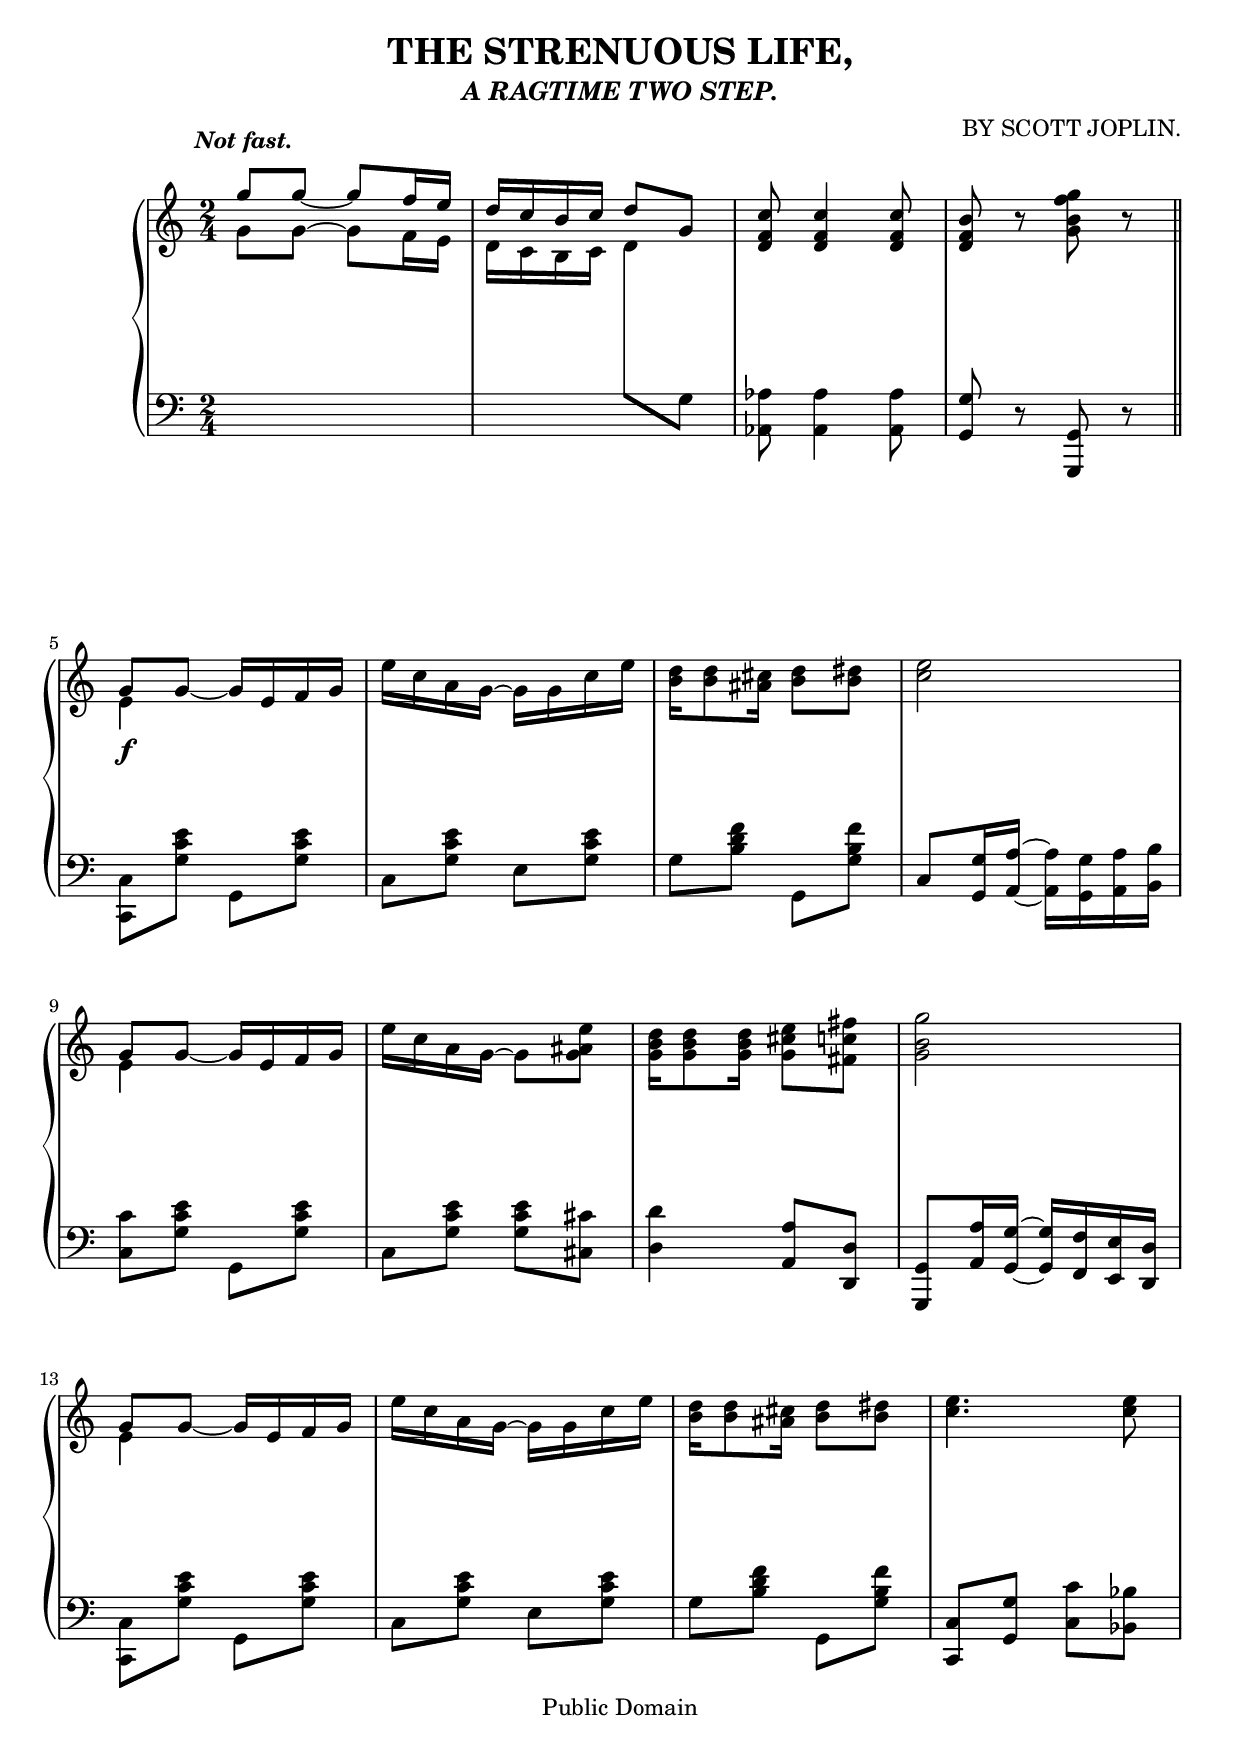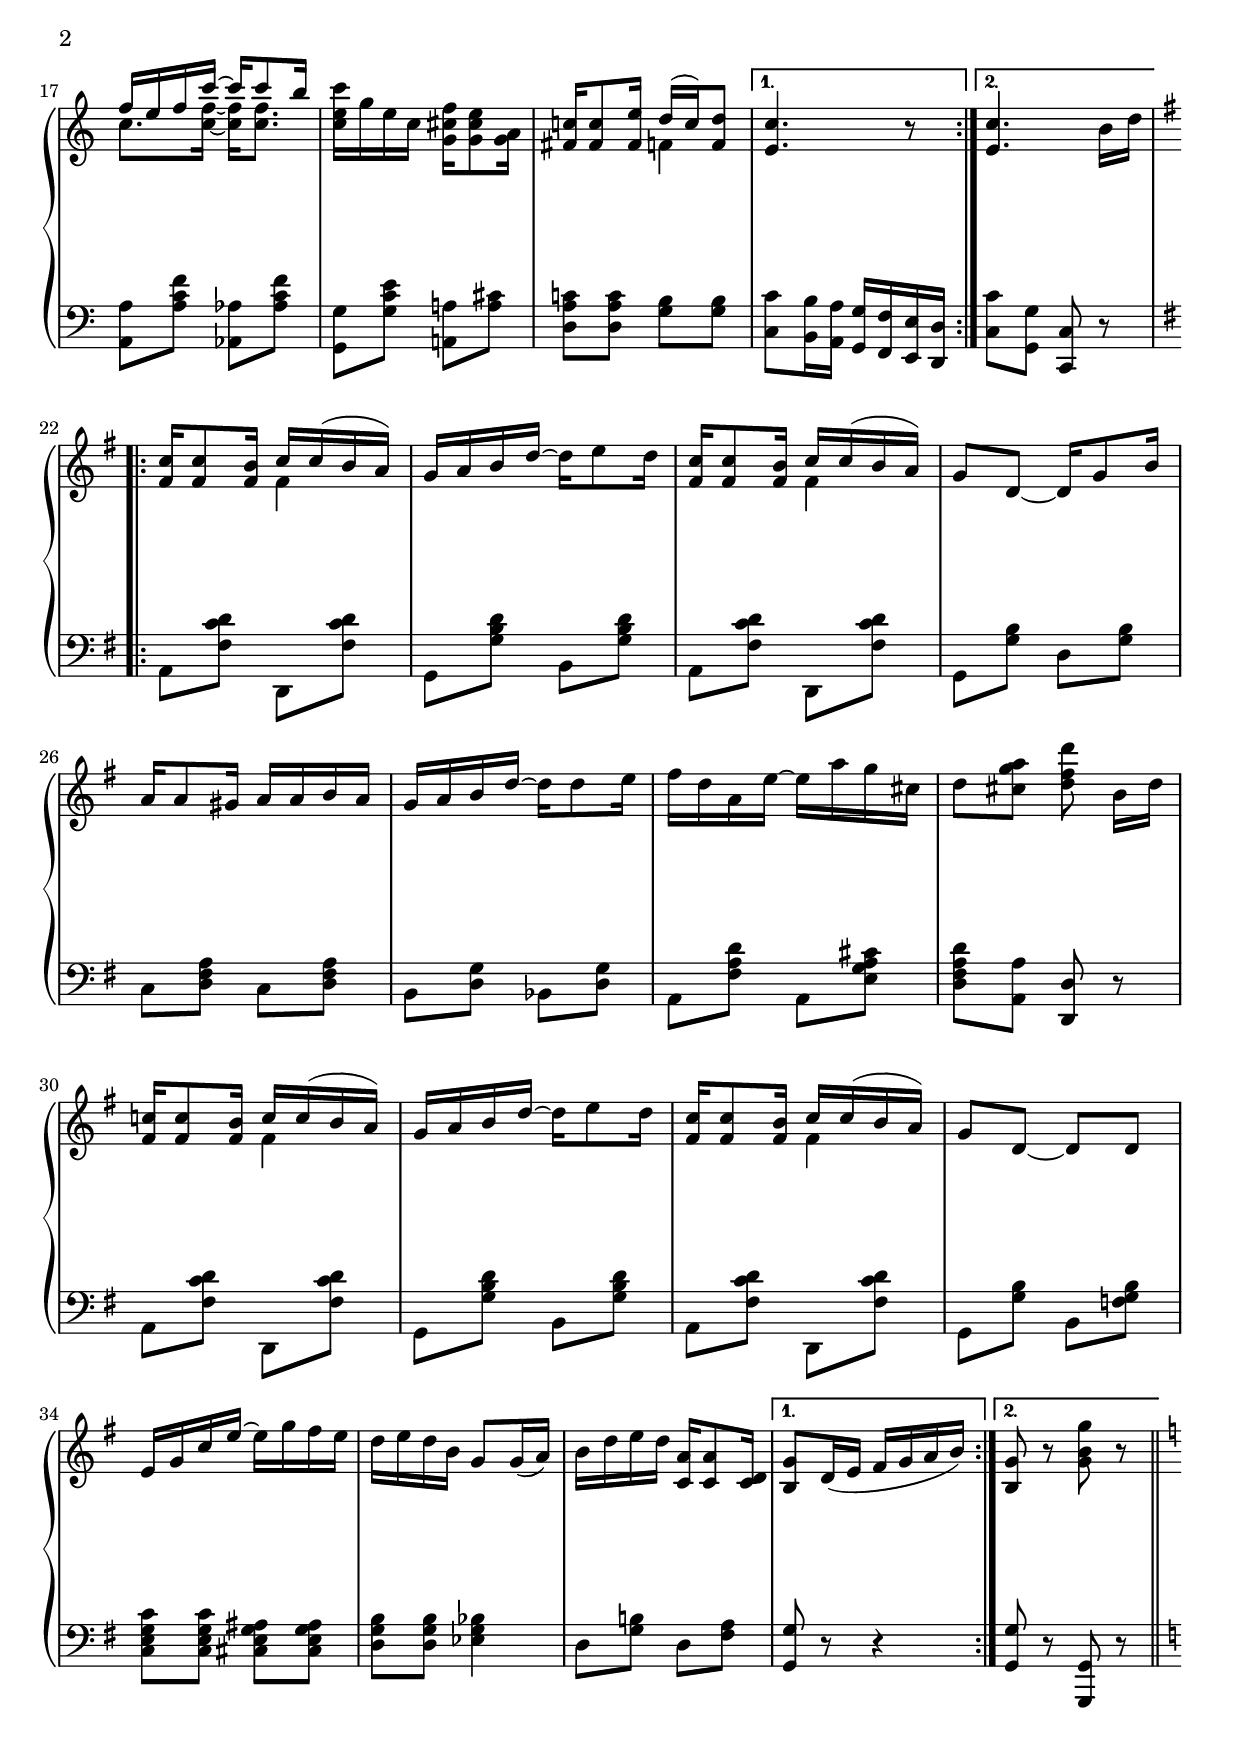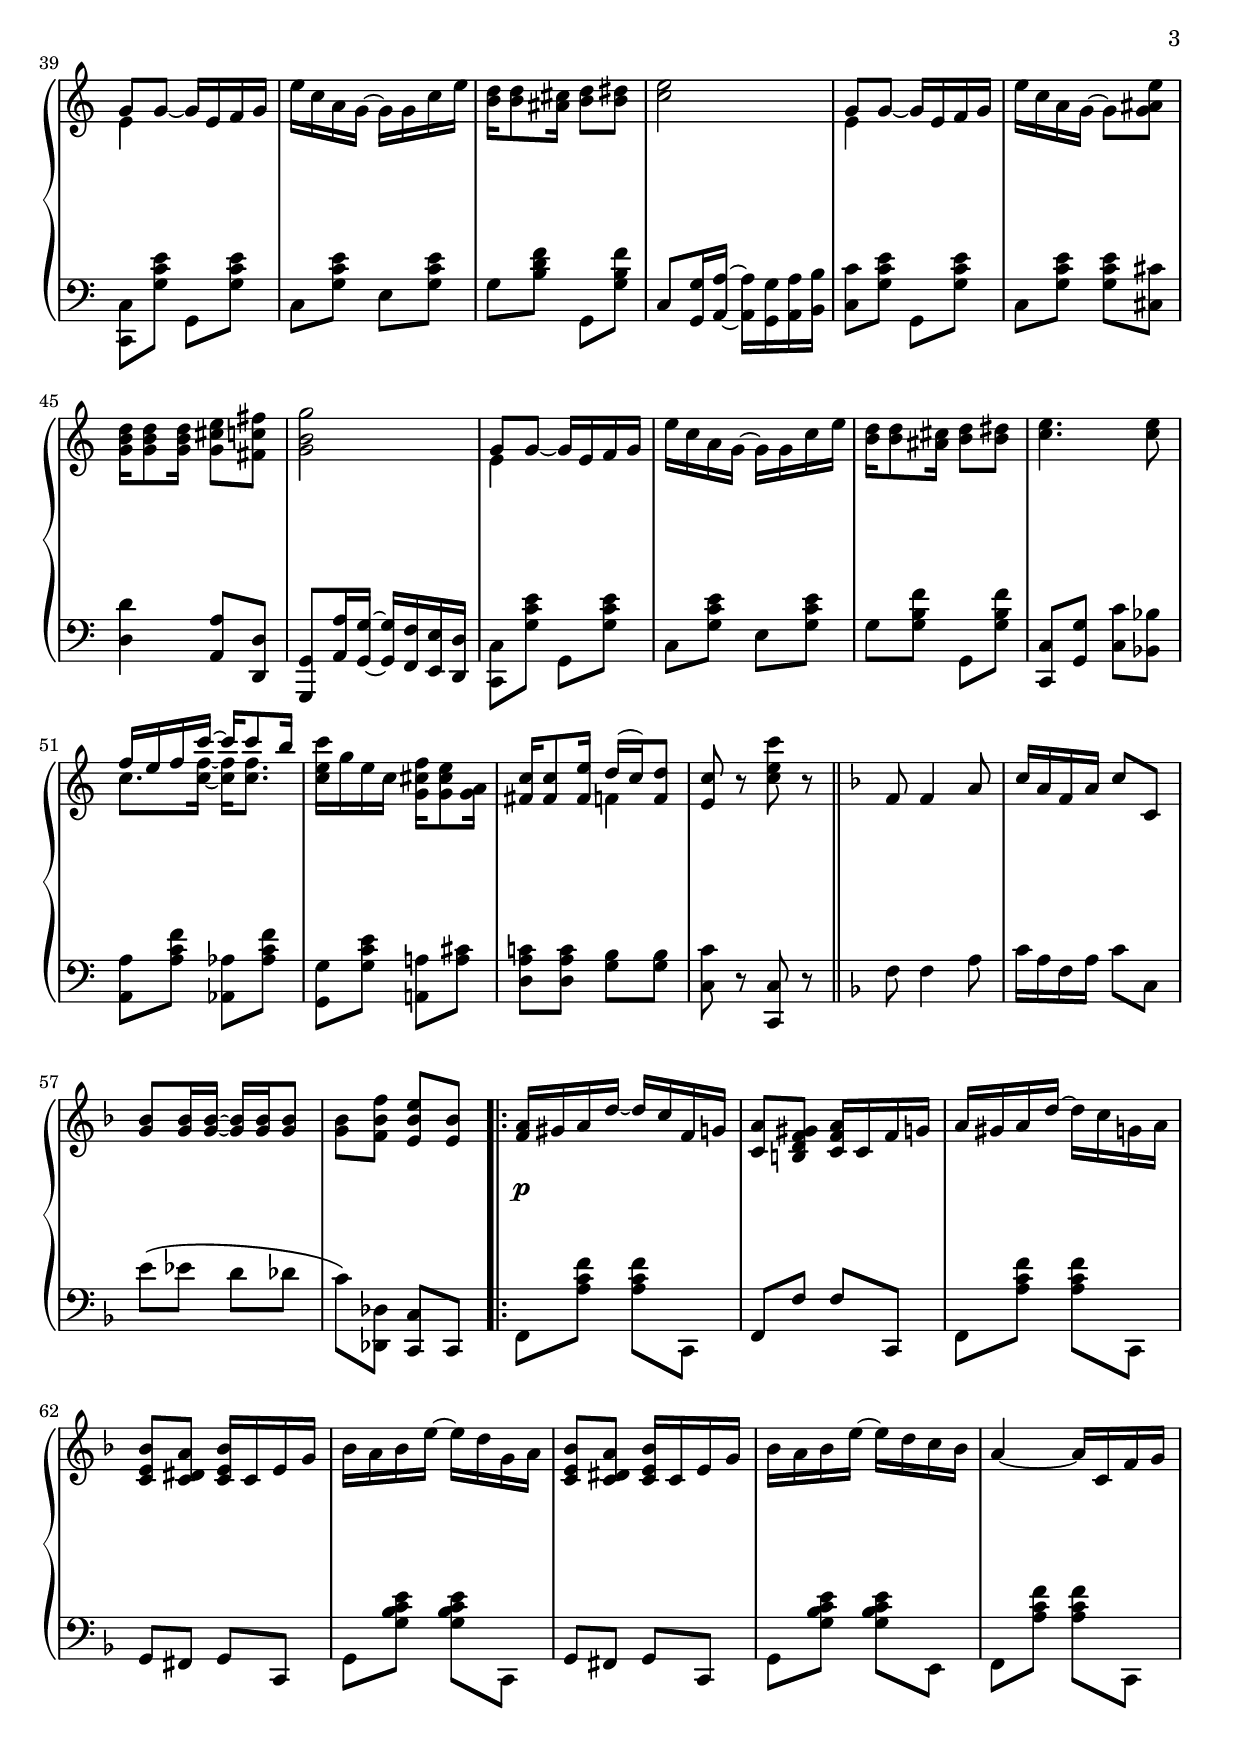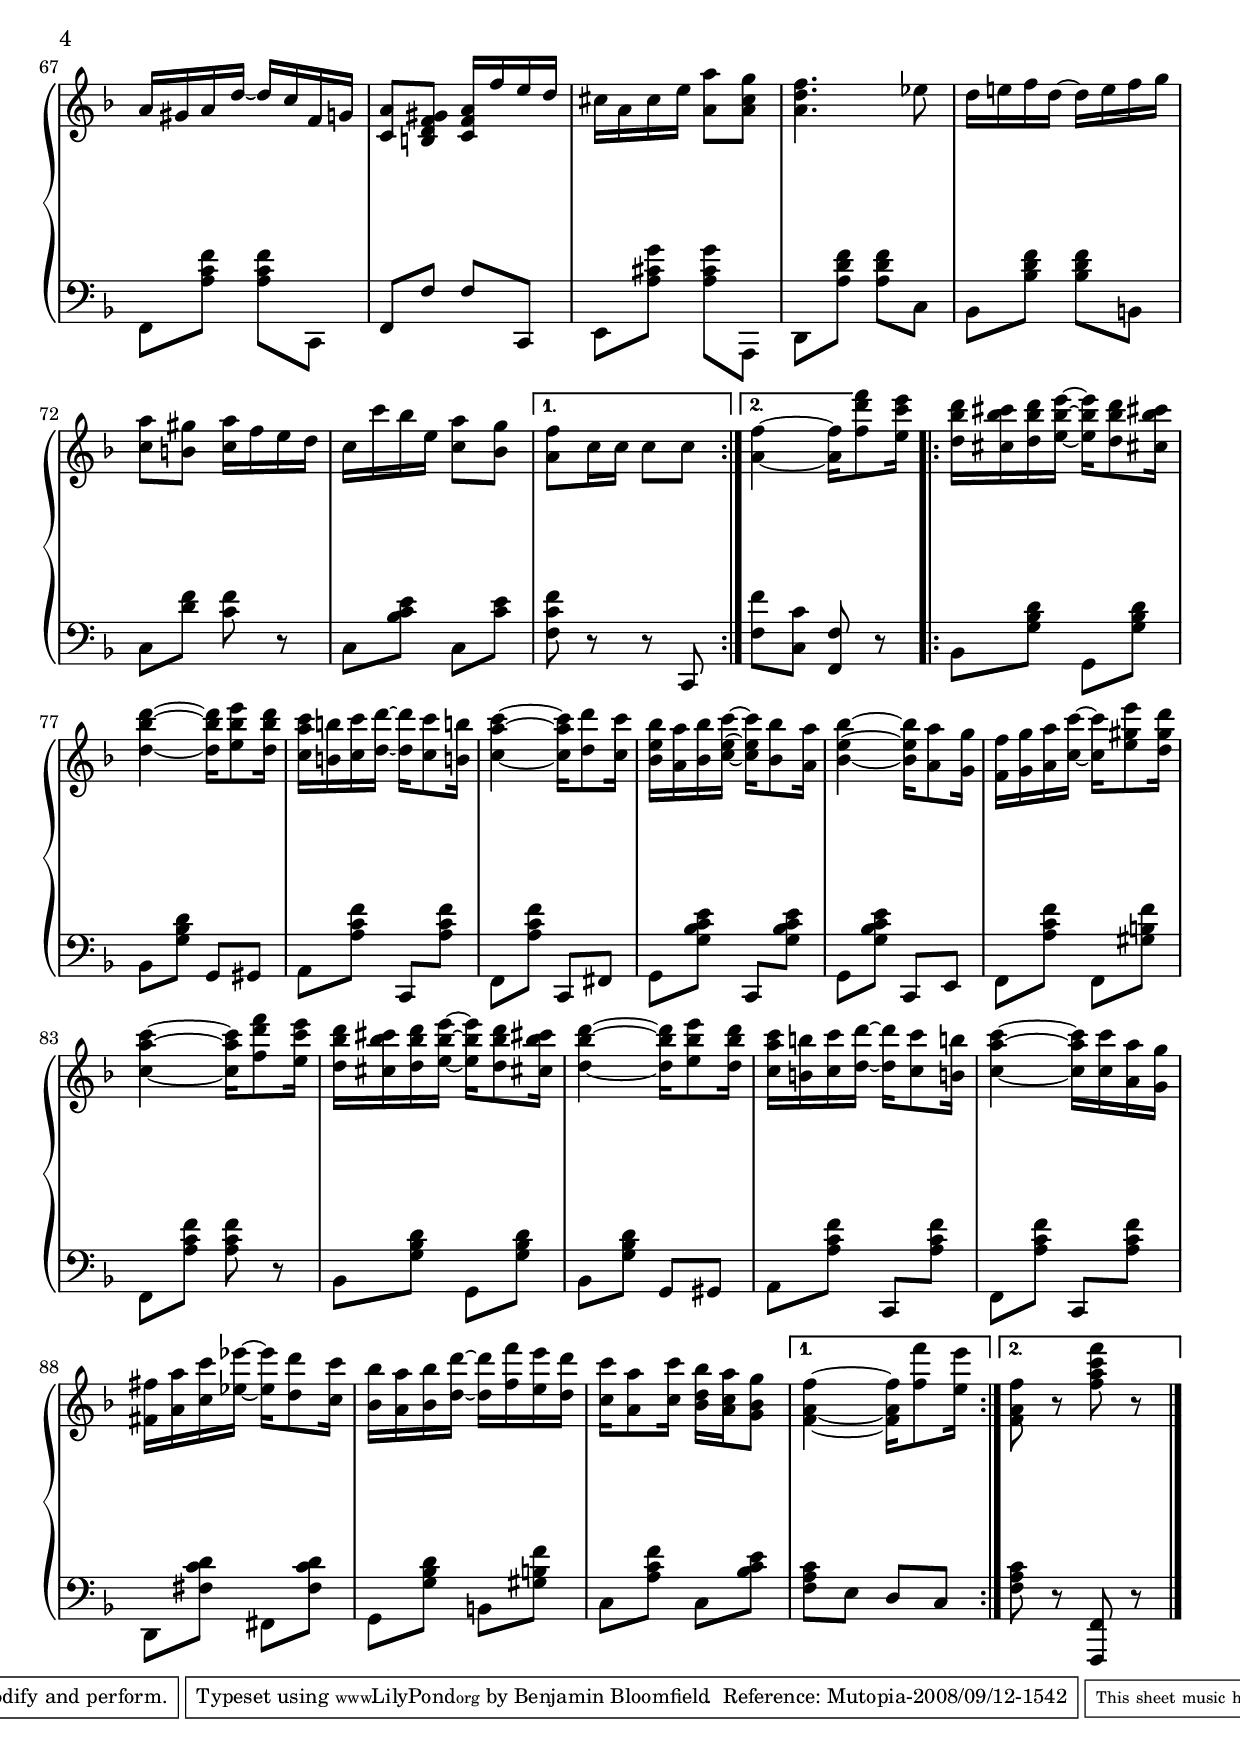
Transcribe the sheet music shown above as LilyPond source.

\version "2.10.10"
\include "english.ly"
\header {

 title="THE STRENUOUS LIFE,"
 subtitle=\markup {\italic "A RAGTIME TWO STEP."}
 composer="BY SCOTT JOPLIN."
 
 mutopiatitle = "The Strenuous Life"
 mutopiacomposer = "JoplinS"
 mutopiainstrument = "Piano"
 date = "1902"
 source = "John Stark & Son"
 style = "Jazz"
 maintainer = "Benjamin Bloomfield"
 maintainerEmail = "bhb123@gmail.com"
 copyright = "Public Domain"
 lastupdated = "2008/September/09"

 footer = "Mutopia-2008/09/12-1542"
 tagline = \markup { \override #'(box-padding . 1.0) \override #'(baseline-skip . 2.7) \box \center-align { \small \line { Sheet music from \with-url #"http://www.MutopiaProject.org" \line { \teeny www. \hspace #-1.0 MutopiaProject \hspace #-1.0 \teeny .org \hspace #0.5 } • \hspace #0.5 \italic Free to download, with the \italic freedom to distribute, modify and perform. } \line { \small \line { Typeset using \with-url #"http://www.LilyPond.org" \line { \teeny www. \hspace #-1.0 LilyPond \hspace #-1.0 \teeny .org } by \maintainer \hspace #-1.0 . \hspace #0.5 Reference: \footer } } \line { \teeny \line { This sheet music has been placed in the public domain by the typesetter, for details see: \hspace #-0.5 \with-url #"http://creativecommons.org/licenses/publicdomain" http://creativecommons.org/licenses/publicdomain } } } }
}

\paper {
	ragged-last-bottom=##f
}

     upper = \relative c'' {
       \clef treble
       \key c \major
       \time 2/4
	
	\stemUp
\once \override TextScript #'extra-offset = #'( -4 . 1 )
	g'8[^\markup \italic \bold {"Not fast."} g]~ g[ f16 e] |
	d[ c b c] d8[ g,] |
	\stemNeutral
	<d f c'>8 <d f c'>4 <d f c'>8 |
	<d f b> r <g b f' g> r
	\bar "||"
\break
	\repeat volta 2 {
	<< { \stemDown e4 s } \\ { \stemUp g8[ g]~ g16[ e f g] } >> | \stemNeutral
	e'16[ c a g]~ g[ g c e] |
	<d b>16[ <d b>8 <cs as>16] <d b>8[ <ds b>] |
	<e c>2

\break
	<< { \stemDown e,4 s } \\ { \stemUp g8[ g]~ g16[ e f g] } >> | \stemNeutral
	e'16[ c a g]~ g8[ <g as e'>] |
	<g b d>16[ <g b d>8 <g b d>16] <g cs e>8[ <fs c' fs>] |
	<g b g'>2

\break
	<< { \stemDown e4 s } \\ { \stemUp g8[ g]~ g16[ e f g] } >> | \stemNeutral
	e'16[ c a g]~ g[ g c e] |
	<d b>16[ <d b>8 <cs as>16] <d b>8[ <ds b>] |
	<e c>4. <e c>8

\pageBreak
% Page 2
	<< { \stemUp f16[ e f c']~ c[ c8 b16] } \\ { \stemDown c,8.[ <c f>16]~ <c f>[ <c f>8.] } >> |
	\stemNeutral
	<c e c'>16[ g' e c] <g cs f>[ <g cs e>8 <g a>16] |
	<< { \stemUp <fs c'!>16[ <fs c'>8 <fs e'>16] d'[( c) <d f,>8] } \\ { \stemDown s4 f, } >> \stemNeutral |
	} % end repeat
	\alternative {
		{ <e c'>4. r8 }
		{ <e c'>4. b'16[ d] }
	}
%	\bar "||"

\break
	\key g \major
	\repeat volta 2 {
	<c fs,>16[ <c fs,>8 <b fs>16] << { \stemUp c[ c( b a]) } \\ { \stemDown fs4 } >> \stemNeutral |
	g16[ a b d]~ d[ e8 d16] |
	<c fs,>16[ <c fs,>8 <b fs>16] << { \stemUp c[ c( b a]) } \\ { \stemDown fs4 } >> \stemNeutral |
	g8[ d]~ d16[ g8 b16] |

\break
	a16[ a8 gs16] a[ a b a] |
	g[ a b d]~ d[ d8 e16] |
	fs[ d a e']~ e[ a g cs,] |
	d8[ <cs g' a>] <d fs d'> b16[ d]

\break
	<c! fs,>16[ <c fs,>8 <b fs>16] << { \stemUp c[ c( b a]) } \\ { \stemDown fs4 } >> \stemNeutral |
	g16[ a b d]~ d[ e8 d16] |
	<c fs,>16[ <c fs,>8 <b fs>16] << { \stemUp c[ c( b a]) } \\ { \stemDown fs4 } >> \stemNeutral |
	g8[ d]~ d[ d] |

\break
	e16[ g c e]~ e[ g fs e] |
	d[ e d b] g8[ g16( a]) |
	b[ d e d] <a c,>[ <a c,>8 <c, d>16]
	}
	\alternative {
		{ <b g'>8[ d16( e] fs[ g a b]) }
		{ <g b,>8 r <g b g'> r }
	}
	\bar "||"

\pageBreak
% Page Three
	\key c \major
	<< { \stemDown e4 s } \\ { \stemUp g8[ g]~ g16[ e f g] } >> | \stemNeutral
	e'16[ c a g]~ g[ g c e] |
	<d b>16[ <d b>8 <cs as>16] <d b>8[ <ds b>] |
	<e c>2
	<< { \stemDown e,4 s } \\ { \stemUp g8[ g]~ g16[ e f g] } >> | \stemNeutral

%\break
	e'16[ c a g]~ g8[ <g as e'>] |
	<g b d>16[ <g b d>8 <g b d>16] <g cs e>8[ <fs c' fs>] |
	<g b g'>2
	<< { \stemDown e4 s } \\ { \stemUp g8[ g]~ g16[ e f g] } >> | \stemNeutral
	e'16[ c a g]~ g[ g c e] |

%\break
	<d b>16[ <d b>8 <cs as>16] <d b>8[ <ds b>] |
	<e c>4. <e c>8 |
	<< { \stemUp f16[ e f c']~ c[ c8 b16] } \\ { \stemDown c,8.[ <c f>16]~ <c f>[ <c f>8.] } >> |
	\stemNeutral
	<c e c'>16[ g' e c] <g cs f>[ <g cs e>8 <g a>16] |
	<< { \stemUp <fs c'>16[ <fs c'>8 <fs e'>16] d'[( c) <d f,>8] } \\ { \stemDown s4 f, } >> \stemNeutral |

%\break
	<e c'>8 r <c' e c'> r |
	\bar "||"
	\key f \major

	f,8 f4 a8 |
	c16[ a f a] c8[ c,] |
	<g' bf>8[ <g bf>16 <g bf>]~ <g bf>[ <g bf> <g bf>8] |
	<g bf>[ <f bf f'>] <e bf' e>[ <e bf'>]

%\break
	\repeat volta 2 {
	<f a>16[ gs a d]~ d[ c f, g] |
	<a c,>8[ <gs f d b>] <a f c>16[ c, f g] |
	a[ gs a d]~ d[ c g a] |
	<bf e, c>8[ <a ds, c>] <bf e, c>16[ c, e g]

%\break
	bf[ a bf e]~ e[ d g, a] |
	<bf e, c>8[ <a ds, c>] <bf e, c>16[ c, e g] |
	bf[ a bf e]~ e[ d c bf] |
	a4~ a16[ c, f g]

\pageBreak
% Page 4
	
	a[ gs a d]~ d[ c f, g] |
	<a c,>8[ <gs f d b>] <a f c>16[ f' e d] |
	cs[ a cs e] <a a,>8[ <g cs, a>] |
	<f d a>4. ef8 

%\break
	d16[ e! f d]~ d[ e f g] |
	<a c,>8[ <gs b,>] <a c,>16[ f e d] |
	c[ c' bf e,] <c a'>8[ <bf g'>] |
	} % end repeat
	\alternative {
		{ <a f'>8[ c16 c] c8[ c] }
		{ <a f'>4~ <a f'>16[ }
	}
	<f' d' f>8 <e c' e>16]

%\break
	\repeat volta 2 {
	<d bf' d>16[ <cs bf' cs> <d bf' d> <e bf' e>]~ <e bf' e>[ <d bf' d>8 <cs! bf' cs!>16] |
	<d bf' d>4~ <d bf' d>16[ <e bf' e>8 <d bf' d>16] |
	<c a' c>16[ <b b'> <c c'> <d d'>]~ <d d'>[ <c c'>8 <b! b'!>16] |
	<c a' c>4~ <c a' c>16[ <d d'>8 <c c'>16]

%\break
	<bf e bf'>16[ <a a'> <bf bf'> <c e c'>]~ <c e c'>[ <bf bf'>8 <a a'>16] |
	<bf e bf'>4~ <bf e bf'>16[ <a a'>8 <g g'>16] |
	<f f'>16[ <g g'> <a a'> <c c'>]~ <c c'>[ <e gs e'>8 <d gs d'>16] |
	<c a' c>4~ <c a' c>16[ <f d' f>8 <e c' e>16]

%\break
	<d bf' d>16[ <cs bf' cs> <d bf' d> <e bf' e>]~ <e bf' e>[ <d bf' d>8 <cs! bf' cs!>16] |
	<d bf' d>4~ <d bf' d>16[ <e bf' e>8 <d bf' d>16] |
	<c a' c>16[ <b b'> <c c'> <d d'>]~ <d d'>[ <c c'>8 <b! b'!>16] |
	<c a' c>4~ <c a' c>16[ <c c'> <a a'> <g g'>]

%\break
	<fs fs'>[ <a a'> <c c'> <ef ef'>]~ <ef ef'>[ <d d'>8 <c c'>16] |
	<bf bf'>[ <a a'> <bf bf'> <d d'>]~ <d d'>[ <f f'> <e e'> <d d'>] |
	<c c'>[ <a a'>8 <c c'>16] <bf d bf'>[ <a c a'> <g bf g'>8]

	} % end repeat
	\alternative {
		{ <f a f'>4~ <f a f'>16[ <f' f'>8 <e e'>16] }
		{ <f a, f>8 r <f a c f> r }
	}
\bar "|."
     }
     
     lower = \relative c {
       \clef bass
       \key c \major
       \time 2/4
     
	\stemDown \change Staff = "upper"
	g''8[ g]~ g[ f16 e] |
	d[ c b c] d8[ \change Staff = "lower" g,] |
	\stemNeutral
	<af af,>8 <af af,>4 <af af,>8 |
	<g g,> r <g, g,> r
	\bar "||"

\break
	<c c,>8[ <g' c e>] g,[ <g' c e>] |
	c,[ <g' c e>] e[ <g c e>] |
	g[ <b d f>] g,[ <g' b f'>] |
	c,[ <g g'>16 <a' a,>]~ <a a,>[ <g g,> <a a,> <b b,>]

\break
	<c c,>8[ <g c e>] g,[ <g' c e>] |
	c,[ <g' c e>] <g c e>[ <cs cs,>] |
	<d d,>4 <a a,>8[ <d, d,>] |
	<g, g,>[ <a a'>16 <g g'>]~ <g g'>[ <f f'> <e e'> <d d'>]

\break
	<c c'>8[ <g'' c e>] g,[ <g' c e>] |
	c,[ <g' c e>] e[ <g c e>] |
	g[ <b d f>] g,[ <g' b f'>] |
	<c, c,>[ <g g'>] <c c'>[ <bf bf'>]

\pageBreak
% Page 2
	<a a'>[ <a' c f>] <af af,>[ <af c f>] |
	<g g,>[ <g c e>] <a! a,!>[ <a cs>] |
	<c! a d,>[ <c a d,>] <b g>[ <b g>]

	<c c,>8[ <b b,>16 <a a,>] <g g,>[ <f f,> <e e,> <d d,>] |
	<c c'>8[ <g g'>] <c c,> r

\break
	\key g \major
	a8[ <fs' c' d>] d,[ <fs' c' d>] |
	g,[ <g' b d>] b,[ <g' b d>] |
	a,[ <fs' c' d>] d,[ <fs' c' d>] |
	g,[ <g' b>] d[ <g b>] |

\break
	c,[ <d fs a>] c[ <d fs a>] |
	b[ <d g>] bf[ <d g>] |
	a[ <fs' a d>] a,[ <e' g a cs>] |
	<d fs a d>[ <a a'>] <d d,> r

\break
	a[ <fs' c' d>] d,[ <fs' c' d>] |
	g,[ <g' b d>] b,[ <g' b d>] |
	a,[ <fs' c' d>] d,[ <fs' c' d>] |
	g,[ <g' b>] b,[ <f' g b>]

\break
	<c e g c>[ <c e g c>] <cs e g as>[ <cs e g as>] |
	<d g b>[ <d g b>] <ef g bf>4 |
	d8[ <g b!>] d[ <fs a>] |
	<g g,>8 r r4 |
	<g g,>8 r <g, g,> r

\pageBreak
% Page Three
	\key c \major
	<c c,>8[ <g' c e>] g,[ <g' c e>] |
	c,[ <g' c e>] e[ <g c e>] |
	g[ <b d f>] g,[ <g' b f'>] |
	c,[ <g g'>16 <a' a,>]~ <a a,>[ <g g,> <a a,> <b b,>]
	<c c,>8[ <g c e>] g,[ <g' c e>] |

%\break
	c,[ <g' c e>] <g c e>[ <cs cs,>] |
	<d d,>4 <a a,>8[ <d, d,>] |
	<g, g,>[ <a a'>16 <g g'>]~ <g g'>[ <f f'> <e e'> <d d'>]
	<c c'>8[ <g'' c e>] g,[ <g' c e>] |
	c,[ <g' c e>] e[ <g c e>] |

%\break
	g[ <g b f'>] g,[ <g' b f'>] |
	<c, c,>[ <g g'>] <c c'>[ <bf bf'>]
	<a a'>[ <a' c f>] <af af,>[ <af c f>] |
	<g g,>[ <g c e>] <a! a,!>[ <a cs>] |
	<c! a d,>[ <c a d,>] <b g>[ <b g>]

%\break
	<c c,>8 r <c, c,> r |
	\bar "||"
	\key f \major
	f8 f4 a8 |
	c16[ a f a] c8[ c,] |
	e'\([ ef] d[ df] |
	\stemDown c\)[ <df, df,>] \stemNeutral <c c,>[ c,]

%\break
	f8[ <a' c f>] <a c f>[ c,,] |
	f[ f'] f[ c,] |
	f[ <a' c f>] <a c f>[ c,,] |
	g'[ fs] g[ c,]

%\break
	g'[ <g' bf c e>] <g bf c e>[ c,,] |
	g'[ fs] g[ c,] |
	g'[ <g' bf c e>] <g bf c e>[ e,] |
	f[ <a' c f>] <a c f>[ c,,]

\pageBreak
% Page Four

	f[ <a' c f>] <a c f>[ c,,] |
	f[ f'] f[ c,] |
	\stemDown e[ <a' cs g'>] <a cs g'>[ a,,] |
	d[ <a'' d f>] <a d f>[ c,] \stemNeutral

%\break
	bf[ <bf' d f>] <bf d f>[ b,] |
	c[ <d' f>] <c f> r |
	c,[ <bf' c e>] c,[ <c' e>] |

	<f c f,> r r c,, |
	<f' f'>[ <c c'>] <f f,> r

%\break
	bf,[ <g' bf d>] g,[ <g' bf d>] |
	bf,[ <g' bf d>] g,[ gs] |
	a[ <a' c f>] \stemUp c,,[ \stemDown <a'' c f>] | \stemNeutral
	f,[ <a' c f>] c,,[ <fs>]

%\break
	g[ <g' bf c e>] \stemUp c,,[ \stemDown <g'' bf c e>] | \stemNeutral
	g,[ <g' bf c e>] c,,[ e] |
	f[ <a' c f>] f,[ <gs' b f'>] |
	f,[ <a' c f>] <a c f> r

%\break
	bf,[ <g' bf d>] g,[ <g' bf d>] |
	bf,[ <g' bf d>] g,[ gs] |
	a[ <a' c f>] \stemUp c,,[ \stemDown <a'' c f>] | \stemNeutral
	f,[ <a' c f>] \stemUp c,,[ \stemDown <a'' c f>] \stemNeutral

%\break
	d,,[ <fs' c' d>] fs,[ <fs' c' d>] |
	g,[ <g' bf d>] b,[ <gs' b f'>] |
	c,[ <a' c f>] c,[ <bf' c e>] |

	<c a f>[ e,] d[ c] |
	<f a c> r <f, f,> r
\bar "|."
     }
     
     dynamics = {
	s2 * 4 |
	s2\f | s2 * 3 |
	s2 * 4 |
	s2 * 4 |

	s2 * 5 |
	s2 * 4 |
	s2 * 4 |
	s2 * 4 |
	s2 * 5 |

	s2 * 5 |
	s2 * 5 |
	s2 * 5 |
	s2 * 5 |
	s2\p s2 * 3 |
	s2 * 4 |

	s2 * 4 |
	s2 * 5 |
	s2 * 4 |
	s2 * 4 |
	s2 * 4 |
	s2 * 5

%       s2\fff\> s4
%       s\!\pp
     }
     
     pedal = {
%       s2\sustainDown s2\sustainUp
     }
     
     \score {
       \new PianoStaff <<
         \new Staff = "upper" \upper
         \new Dynamics = "dynamics" \dynamics
         \new Staff = "lower" <<
           \clef bass
           \lower
         >>
         \new Dynamics = "pedal" \pedal
       >>
       \layout {
         \context {
           \type "Engraver_group"
           \name Dynamics
           \alias Voice % So that \cresc works, for example.
           \consists "Output_property_engraver"
     
           \override VerticalAxisGroup #'minimum-Y-extent = #'(-1 . 1)
           pedalSustainStrings = #'("Ped." "*Ped." "*")
           pedalUnaCordaStrings = #'("una corda" "" "tre corde")
     
           \consists "Piano_pedal_engraver"
           \consists "Script_engraver"
           \consists "Dynamic_engraver"
           \consists "Text_engraver"
     
           \override TextScript #'font-size = #2
           \override TextScript #'font-shape = #'italic
           \override DynamicText #'extra-offset = #'(0 . 2.5)
           \override Hairpin #'extra-offset = #'(0 . 2.5)
     
           \consists "Skip_event_swallow_translator"
     
           \consists "Axis_group_engraver"
         }
         \context {
           \PianoStaff
           \accepts Dynamics
           \override VerticalAlignment #'forced-distance = #7
         }
       }
     }
     \score {
       \new PianoStaff <<
         \new Staff = "upper" << \upper \dynamics >>
         \new Staff = "lower" << \lower \dynamics >>
         \new Dynamics = "pedal" \pedal
       >>
       \midi {
         \context {
           \type "Performer_group"
           \name Dynamics
           \consists "Piano_pedal_performer"
         }
         \context {
           \PianoStaff
           \accepts Dynamics
         }
       }
     }
